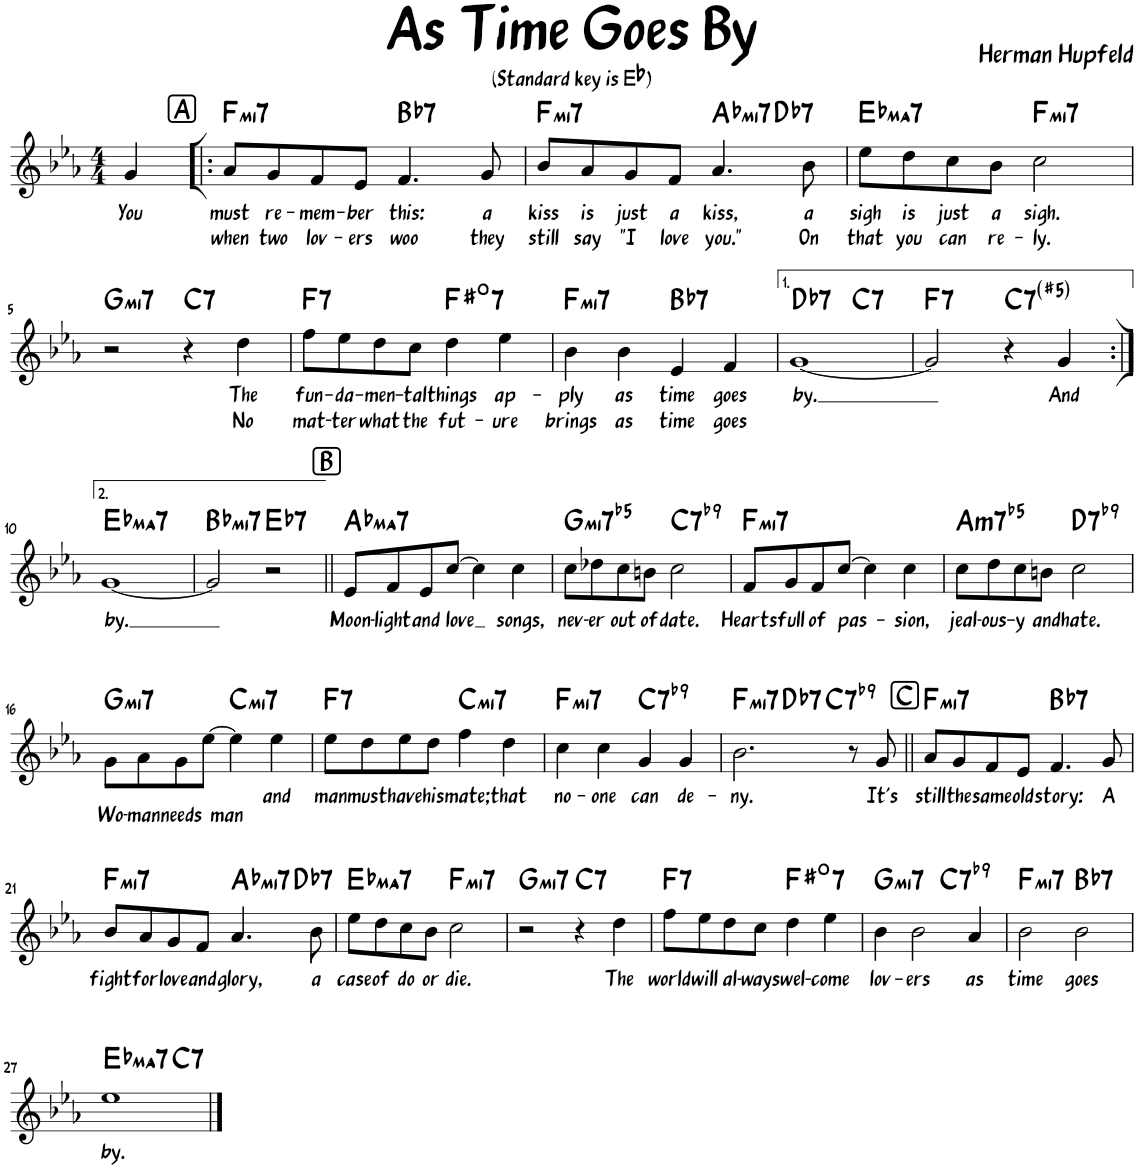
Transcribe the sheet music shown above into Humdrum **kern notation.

**kern	**text	**text	**harte
*part1	*part1	*part1	*part1
*staff1	*staff1	*staff1	*
*I"Piano	*	*	*
*I'Pno.	*	*	*
*clefG2	*	*	*
*k[b-e-a-]	*	*	*
*M4/4	*	*	*
=1	=1	=1	=1
!	!LO:LY:b	!	!
4g/	You	.	.
!!LO:REH:place=s1:a:rj:fs=14:t=A
=2!|:	=2!|:	=2!|:	=2!|:
!	!LO:LY:b	!LO:LY:b	!LO:H:kt=mi7
8a-/L	must	when	F:min7
!	!LO:LY:b	!LO:LY:b	!
8g/	re-	two	.
!	!LO:LY:b	!LO:LY:b	!
8f/	-mem-	lov-	.
!	!LO:LY:b	!LO:LY:b	!
8e-/J	-ber	-ers	.
!	!LO:LY:b	!LO:LY:b	!LO:H:kt=7
4.f/	this:	woo	Bb:7
!	!LO:LY:b	!LO:LY:b	!
8g/	a	they	.
=3	=3	=3	=3
!	!LO:LY:b	!LO:LY:b	!LO:H:kt=mi7
*^	*	*	*
8b-/L	2.ryy	kiss	still	F:min7
!	!	!LO:LY:b	!LO:LY:b	!
8a-/	.	is	say	.
!	!	!LO:LY:b	!LO:LY:b	!
8g/	.	just	"I	.
!	!	!LO:LY:b	!LO:LY:b	!
8f/J	.	a	love	.
!	!	!LO:LY:b	!LO:LY:b	!LO:H:kt=mi7
4.a-/	.	kiss,	you."	Ab:min7
!	!	!	!	!LO:H:kt=7
.	4ryy	.	.	Db:7
!	!	!LO:LY:b	!LO:LY:b	!
8b-\	.	a	On	.
=4	=4	=4	=4	=4
!	!	!LO:LY:b	!LO:LY:b	!LO:H:kt=ma7
*v	*v	*	*	*
8ee-\L	sigh	that	Eb:maj7
!	!LO:LY:b	!LO:LY:b	!
8dd\	is	you	.
!	!LO:LY:b	!LO:LY:b	!
8cc\	just	can	.
!	!LO:LY:b	!LO:LY:b	!
8b-\J	a	re-	.
!	!LO:LY:b	!LO:LY:b	!LO:H:kt=mi7
2cc\	sigh.	-ly.	F:min7
!!LO:LB:g=z
=5	=5	=5	=5
!	!	!	!LO:H:kt=mi7
2r	.	.	G:min7
!	!	!	!LO:H:kt=7
4r	.	.	C:7
!	!LO:LY:b	!LO:LY:b	!
4dd\	The	No	.
=6	=6	=6	=6
!	!LO:LY:b	!LO:LY:b	!LO:H:kt=7
8ff\L	fun-	mat-	F:7
!	!LO:LY:b	!LO:LY:b	!
8ee-\	-da-	-ter	.
!	!LO:LY:b	!LO:LY:b	!
8dd\	-men-	what	.
!	!LO:LY:b	!LO:LY:b	!
8cc\J	-tal	the	.
!	!LO:LY:b	!LO:LY:b	!LO:H:kt=7
4dd\	things	fut-	F#:dim7
!	!LO:LY:b	!LO:LY:b	!
4ee-\	ap-	-ure	.
=7	=7	=7	=7
!	!LO:LY:b	!LO:LY:b	!LO:H:kt=mi7
4b-\	-ply	brings	F:min7
!	!LO:LY:b	!LO:LY:b	!
4b-\	as	as	.
!	!LO:LY:b	!LO:LY:b	!LO:H:kt=7
4e-/	time	time	Bb:7
!	!LO:LY:b	!LO:LY:b	!
4f/	goes	goes	.
=8	=8	=8	=8
!	!LO:LY:b	!	!LO:H:kt=7
*^	*	*	*
[1g	2ryy	by.	.	Db:7
!	!	!	!	!LO:H:kt=7
.	2ryy	.	.	C:7
=9	=9	=9	=9	=9
!	!	!	!	!LO:H:kt=7
*v	*v	*	*	*
2g/]	.	.	F:7
!	!	!	!LO:H:kt=7
4r	.	.	C:(3,#5,b7)
!	!LO:LY:b	!	!
4g/	And	.	.
!!LO:LB:g=z
=10:|!	=10:|!	=10:|!	=10:|!
!	!LO:LY:b	!	!LO:H:kt=ma7
[1g	by.	.	Eb:maj7
=11	=11	=11	=11
!	!	!	!LO:H:kt=mi7
2g/]	.	.	Bb:min7
!	!	!	!LO:H:kt=7
2r	.	.	Eb:7
!!LO:REH:place=s1:a:rj:fs=14:t=B
=12||	=12||	=12||	=12||
!	!LO:LY:b	!	!LO:H:kt=ma7
8e-/L	Moon-	.	Ab:maj7
!	!LO:LY:b	!	!
8f/	-light	.	.
!	!LO:LY:b	!	!
8e-/	and	.	.
!	!LO:LY:b	!	!
[8cc/J	love	.	.
4cc\]	.	.	.
!	!LO:LY:b	!	!
4cc\	songs,	.	.
=13	=13	=13	=13
!	!LO:LY:b	!	!LO:H:kt=mi7b5
8cc\L	nev-	.	G:hdim7
!	!LO:LY:b	!	!
8dd-X\	-er	.	.
!	!LO:LY:b	!	!
8cc\	out	.	.
!	!LO:LY:b	!	!
8bn\J	of	.	.
!	!LO:LY:b	!	!LO:H:kt=7
2cc\	date.	.	C:7(b9)
=14	=14	=14	=14
!	!LO:LY:b	!	!LO:H:kt=mi7
8f/L	Hearts	.	F:min7
!	!LO:LY:b	!	!
8g/	full	.	.
!	!LO:LY:b	!	!
8f/	of	.	.
!	!LO:LY:b	!	!
[8cc/J	pas-	.	.
4cc\]	.	.	.
!	!LO:LY:b	!	!
4cc\	sion,	.	.
=15	=15	=15	=15
!	!LO:LY:b	!	!LO:H:kt=m7b5
8cc\L	jeal-	.	A:hdim7
!	!LO:LY:b	!	!
8dd\	-ous-	.	.
!	!LO:LY:b	!	!
8cc\	-y	.	.
!	!LO:LY:b	!	!
8bn\J	and	.	.
!	!LO:LY:b	!	!LO:H:kt=7
2cc\	hate.	.	D:7(b9)
!!LO:LB:g=z
=16	=16	=16	=16
!	!LO:LY:b	!	!LO:H:kt=mi7
8g\L	Wo-	.	G:min7
!	!LO:LY:b	!	!
8a-\	-man	.	.
!	!LO:LY:b	!	!
8g\	needs	.	.
!	!LO:LY:b	!	!
[8ee-\J	man	.	.
!	!	!	!LO:H:kt=mi7
4ee-\]	.	.	C:min7
!	!LO:LY:b	!	!
4ee-\	and	.	.
=17	=17	=17	=17
!	!LO:LY:b	!	!LO:H:kt=7
8ee-\L	man	.	F:7
!	!LO:LY:b	!	!
8dd\	must	.	.
!	!LO:LY:b	!	!
8ee-\	have	.	.
!	!LO:LY:b	!	!
8dd\J	his	.	.
!	!LO:LY:b	!	!LO:H:kt=mi7
4ff\	mate;	.	C:min7
!	!LO:LY:b	!	!
4dd\	that	.	.
=18	=18	=18	=18
!	!LO:LY:b	!	!LO:H:kt=mi7
4cc\	no-	.	F:min7
!	!LO:LY:b	!	!
4cc\	-one	.	.
!	!LO:LY:b	!	!LO:H:kt=7
4g/	can	.	C:7(b9)
!	!LO:LY:b	!	!
4g/	de-	.	.
=19	=19	=19	=19
!	!LO:LY:b	!	!LO:H:kt=mi7
*^	*	*	*
*	*^	*	*	*
2.b-\	4ryy	2ryy	-ny.	.	F:min7
!	!	!	!	!	!LO:H:kt=7
.	2.ryy	.	.	.	Db:7
!	!	!	!	!	!LO:H:kt=7
.	.	2ryy	.	.	C:7(b9)
8r	.	.	.	.	.
!	!	!	!LO:LY:b	!	!
8g/	.	.	It's	.	.
!!LO:REH:place=s1:a:rj:fs=14:t=C	!!	!!
=20||	=20||	=20||	=20||	=20||	=20||
!	!	!	!LO:LY:b	!	!LO:H:kt=mi7
*v	*v	*v	*	*	*
8a-/L	still	.	F:min7
!	!LO:LY:b	!	!
8g/	the	.	.
!	!LO:LY:b	!	!
8f/	same	.	.
!	!LO:LY:b	!	!
8e-/J	old	.	.
!	!LO:LY:b	!	!LO:H:kt=7
4.f/	story:	.	Bb:7
!	!LO:LY:b	!	!
8g/	A	.	.
!!LO:LB:g=z
=21	=21	=21	=21
!	!LO:LY:b	!	!LO:H:kt=mi7
*^	*	*	*
8b-/L	2.ryy	fight	.	F:min7
!	!	!LO:LY:b	!	!
8a-/	.	for	.	.
!	!	!LO:LY:b	!	!
8g/	.	love	.	.
!	!	!LO:LY:b	!	!
8f/J	.	and	.	.
!	!	!LO:LY:b	!	!LO:H:kt=mi7
4.a-/	.	glory,	.	Ab:min7
!	!	!	!	!LO:H:kt=7
.	4ryy	.	.	Db:7
!	!	!LO:LY:b	!	!
8b-\	.	a	.	.
=22	=22	=22	=22	=22
!	!	!LO:LY:b	!	!LO:H:kt=ma7
*v	*v	*	*	*
8ee-\L	case	.	Eb:maj7
!	!LO:LY:b	!	!
8dd\	of	.	.
!	!LO:LY:b	!	!
8cc\	do	.	.
!	!LO:LY:b	!	!
8b-\J	or	.	.
!	!LO:LY:b	!	!LO:H:kt=mi7
2cc\	die.	.	F:min7
=23	=23	=23	=23
!	!	!	!LO:H:kt=mi7
2r	.	.	G:min7
!	!	!	!LO:H:kt=7
4r	.	.	C:7
!	!LO:LY:b	!	!
4dd\	The	.	.
=24	=24	=24	=24
!	!LO:LY:b	!	!LO:H:kt=7
8ff\L	world	.	F:7
!	!LO:LY:b	!	!
8ee-\	will	.	.
!	!LO:LY:b	!	!
8dd\	al-	.	.
!	!LO:LY:b	!	!
8cc\J	-ways	.	.
!	!LO:LY:b	!	!LO:H:kt=7
4dd\	wel-	.	F#:dim7
!	!LO:LY:b	!	!
4ee-\	-come	.	.
=25	=25	=25	=25
!	!LO:LY:b	!	!LO:H:kt=mi7
*^	*	*	*
4b-\	2ryy	lov-	.	G:min7
!	!	!LO:LY:b	!	!
2b-\	.	-ers	.	.
!	!	!	!	!LO:H:kt=7
.	2ryy	.	.	C:7(b9)
!	!	!LO:LY:b	!	!
4a-/	.	as	.	.
=26	=26	=26	=26	=26
!	!	!LO:LY:b	!	!LO:H:kt=mi7
*v	*v	*	*	*
2b-\	time	.	F:min7
!	!LO:LY:b	!	!LO:H:kt=7
2b-\	goes	.	Bb:7
!!LO:LB:g=z
=27	=27	=27	=27
!	!LO:LY:b	!	!LO:H:kt=ma7
*^	*	*	*
1ee-	2ryy	by.	.	Eb:maj7
!	!	!	!	!LO:H:kt=7
.	2ryy	.	.	C:7
*v	*v	*	*	*
==	==	==	==
*-	*-	*-	*-
